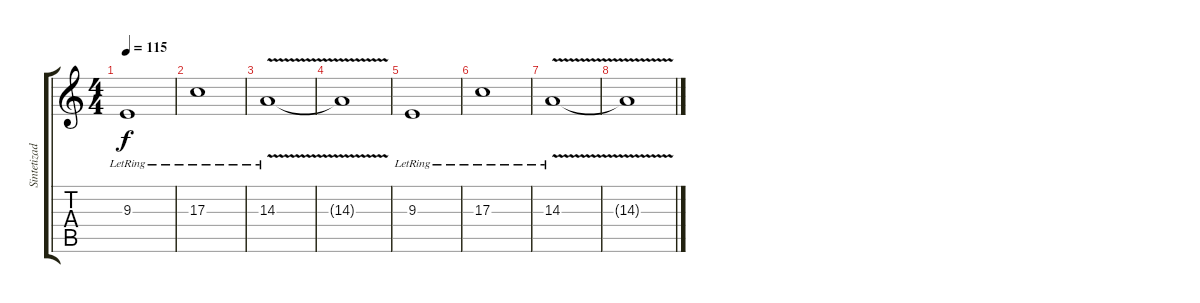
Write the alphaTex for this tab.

\track ("Sintetizador" "Sintetizad") {instrument lead3calliope}
\staff {score tabs}
\tuning (E4 B3 G3 D3 A2 E2) {hide}
\ts (4 4)
\tempo 115
\clef g2
\ks c
9.3{lr}.1{dy f} |
17.3{lr}.1 |
14.3{v lr}.1 |
14.3{t}.1 |
9.3{lr}.1 |
17.3{lr}.1 |
14.3{v lr}.1 |
14.3{t}.1
